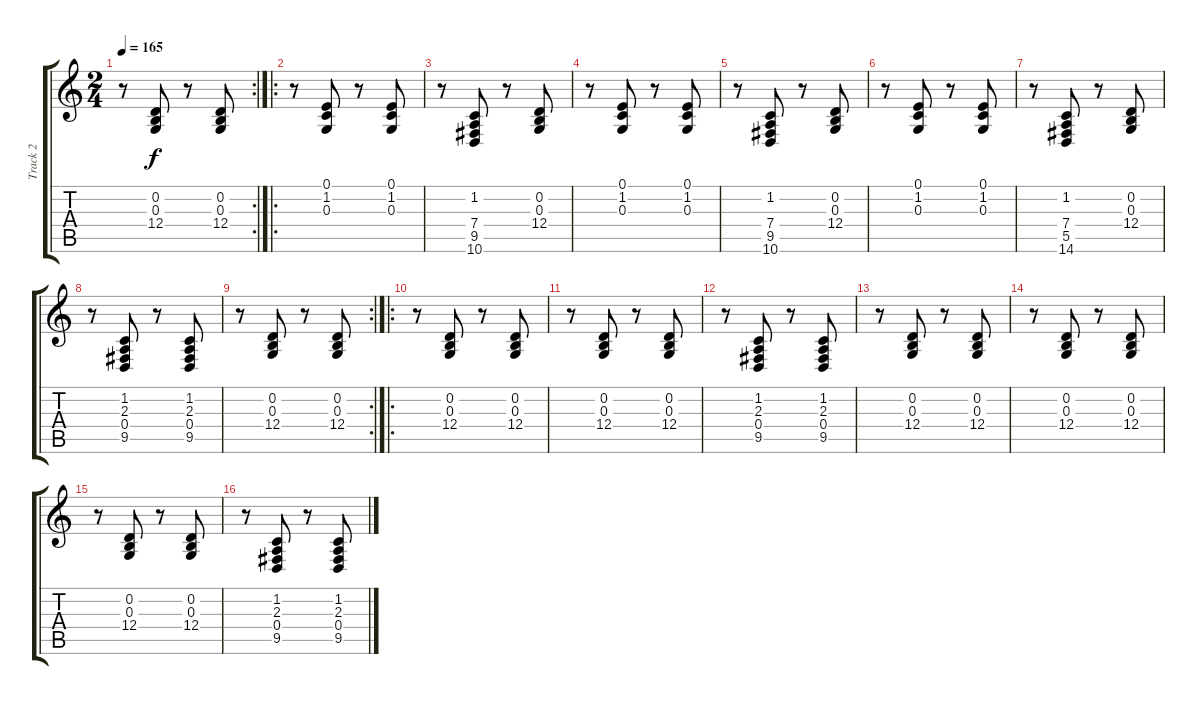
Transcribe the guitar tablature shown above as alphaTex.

\track ("Track 2" "Track 2") {instrument accordion}
\staff {score tabs}
\tuning (E4 B3 G3 D3 A2 E2) {hide}
\rc 2
\ts (2 4)
\tempo 165
\clef g2
\ks c
r.8{dy f} (0.2 0.3 12.4).8 r.8 (0.2 0.3 12.4).8 |
\ro
r.8 (0.1 1.2 0.3).8 r.8 (0.1 1.2 0.3).8 |
r.8 (1.2 7.4 9.5 10.6).8 r.8 (0.2 0.3 12.4).8 |
r.8 (0.1 1.2 0.3).8 r.8 (0.1 1.2 0.3).8 |
r.8 (1.2 7.4 9.5 10.6).8 r.8 (0.2 0.3 12.4).8 |
r.8 (0.1 1.2 0.3).8 r.8 (0.1 1.2 0.3).8 |
r.8 (1.2 7.4 5.5 14.6).8 r.8 (0.2 0.3 12.4).8 |
r.8 (1.2 2.3 0.4 9.5).8 r.8 (1.2 2.3 0.4 9.5).8 |
\rc 2
r.8 (0.2 0.3 12.4).8 r.8 (0.2 0.3 12.4).8 |
\ro
r.8 (0.2 0.3 12.4).8 r.8 (0.2 0.3 12.4).8 |
r.8 (0.2 0.3 12.4).8 r.8 (0.2 0.3 12.4).8 |
r.8 (1.2 2.3 0.4 9.5).8 r.8 (1.2 2.3 0.4 9.5).8 |
r.8 (0.2 0.3 12.4).8 r.8 (0.2 0.3 12.4).8 |
r.8 (0.2 0.3 12.4).8 r.8 (0.2 0.3 12.4).8 |
r.8 (0.2 0.3 12.4).8 r.8 (0.2 0.3 12.4).8 |
r.8 (1.2 2.3 0.4 9.5).8 r.8 (1.2 2.3 0.4 9.5).8
